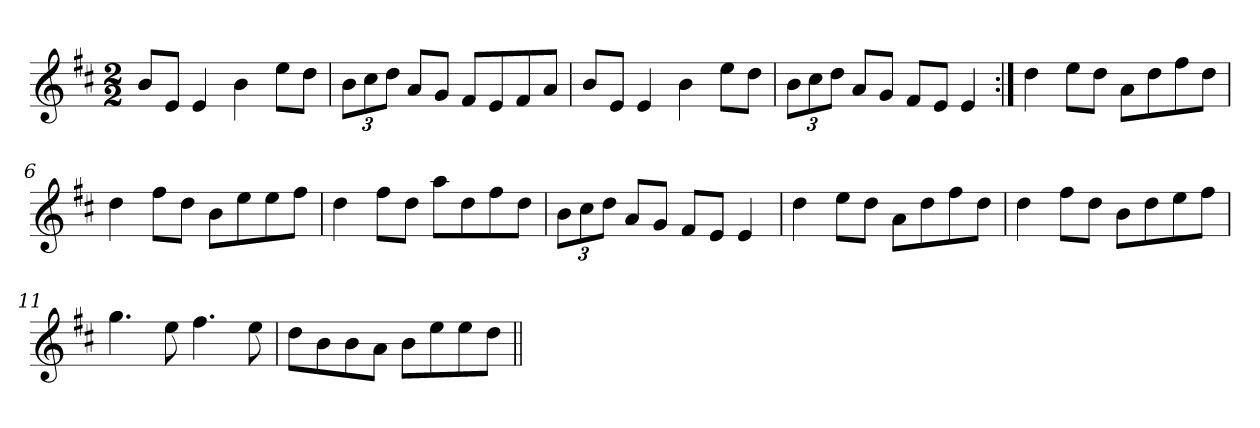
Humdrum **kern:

**kern
*part1
*staff1
*clefG2
*k[f#c#]
*M2/2
=1
8b/L
8e/J
4e/
4b\
8ee\L
8dd\J
=2
*Xbrackettup
12b\L
12cc#\
12dd\J
8a/L
8g/J
8f#/L
8e/
8f#/
8a/J
=3
8b/L
8e/J
4e/
4b\
8ee\L
8dd\J
=4
12b\L
12cc#\
12dd\J
8a/L
8g/J
8f#/L
8e/J
4e/
=5:|!
4dd\
8ee\L
8dd\J
8a\L
8dd\
8ff#\
8dd\J
=6
4dd\
8ff#\L
8dd\J
8b\L
8ee\
8ee\
8ff#\J
!!LO:LB:g=z
=7
4dd\
8ff#\L
8dd\J
8aa\L
8dd\
8ff#\
8dd\J
=8
12b\L
12cc#\
12dd\J
8a/L
8g/J
8f#/L
8e/J
4e/
=9
4dd\
8ee\L
8dd\J
8a\L
8dd\
8ff#\
8dd\J
=10
4dd\
8ff#\L
8dd\J
8b\L
8dd\
8ee\
8ff#\J
=11
4.gg\
8ee\
4.ff#\
8ee\
=12
8dd\L
8b\
8b\
8a\J
8b\L
8ee\
8ee\
8dd\J
=||
*-
